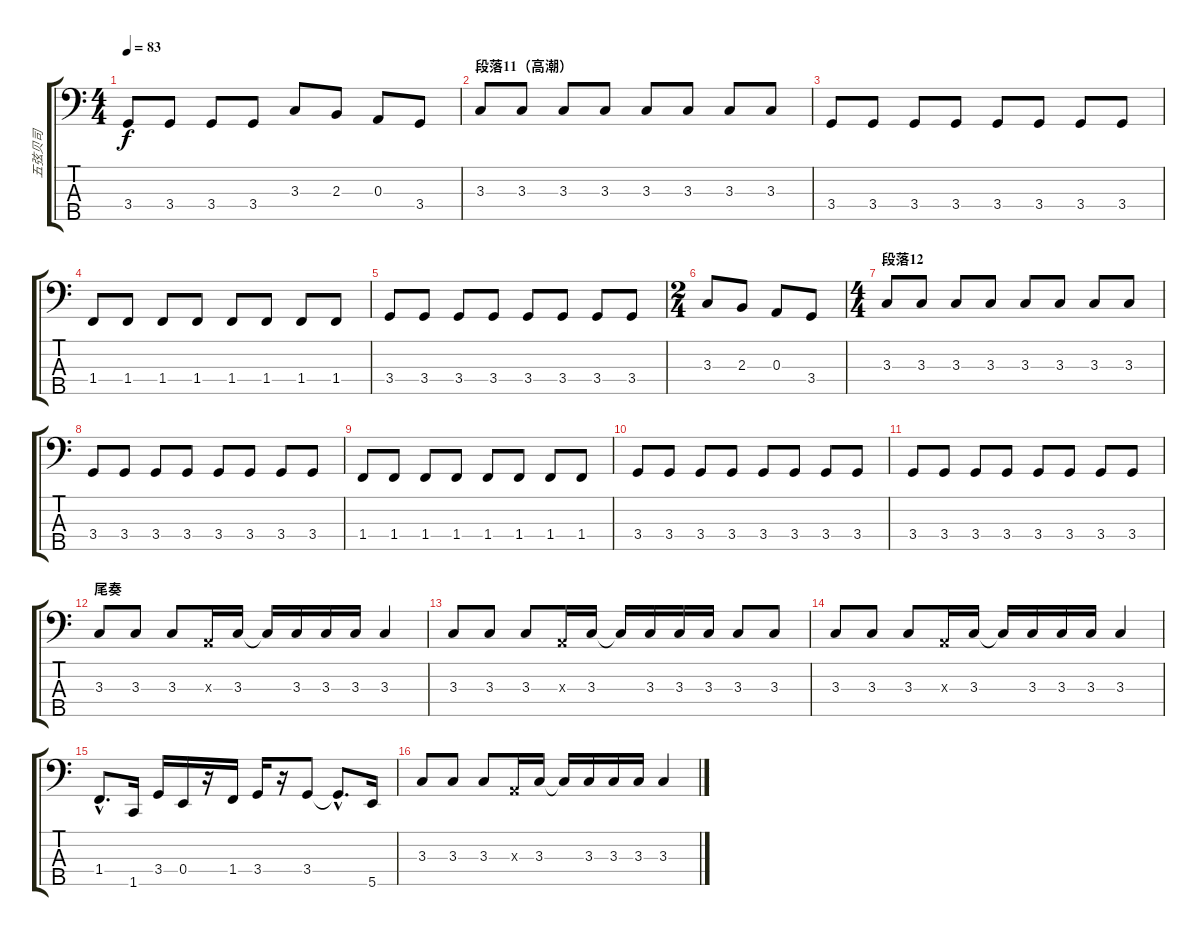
\track ("五弦贝司" "五弦贝司") {instrument electricbassfinger}
\staff {score tabs}
\tuning (G2 D2 A1 E1 B0) {hide}
\ts (4 4)
\tempo 83
\clef f4
\ks c
3.4.8{dy f} 3.4.8 3.4.8 3.4.8 3.3.8 2.3.8 0.3.8 3.4.8 |
\section ("" "段落11（高潮）")
3.3.8 3.3.8 3.3.8 3.3.8 3.3.8 3.3.8 3.3.8 3.3.8 |
3.4.8 3.4.8 3.4.8 3.4.8 3.4.8 3.4.8 3.4.8 3.4.8 |
1.4.8 1.4.8 1.4.8 1.4.8 1.4.8 1.4.8 1.4.8 1.4.8 |
3.4.8 3.4.8 3.4.8 3.4.8 3.4.8 3.4.8 3.4.8 3.4.8 |
\ts (2 4)
3.3.8 2.3.8 0.3.8 3.4.8 |
\ts (4 4)
\section ("" "段落12")
3.3.8 3.3.8 3.3.8 3.3.8 3.3.8 3.3.8 3.3.8 3.3.8 |
3.4.8 3.4.8 3.4.8 3.4.8 3.4.8 3.4.8 3.4.8 3.4.8 |
1.4.8 1.4.8 1.4.8 1.4.8 1.4.8 1.4.8 1.4.8 1.4.8 |
3.4.8 3.4.8 3.4.8 3.4.8 3.4.8 3.4.8 3.4.8 3.4.8 |
3.4.8 3.4.8 3.4.8 3.4.8 3.4.8 3.4.8 3.4.8 3.4.8 |
\section ("" "尾奏")
3.3.8 3.3.8 3.3.8 0.3{x}.16 3.3.16 3.3{t}.16 3.3.16 3.3.16 3.3.16 3.3.4 |
3.3.8 3.3.8 3.3.8 0.3{x}.16 3.3.16 3.3{t}.16 3.3.16 3.3.16 3.3.16 3.3.8 3.3.8 |
3.3.8 3.3.8 3.3.8 0.3{x}.16 3.3.16 3.3{t}.16 3.3.16 3.3.16 3.3.16 3.3.4 |
1.4{hac}.8{d} 1.5.16 3.4.16 0.4.16 r.16 1.4.16 3.4.16 r.16 3.4.8 3.4{hac t}.8{d} 5.5.16 |
3.3.8 3.3.8 3.3.8 0.3{x}.16 3.3.16 3.3{t}.16 3.3.16 3.3.16 3.3.16 3.3.4
